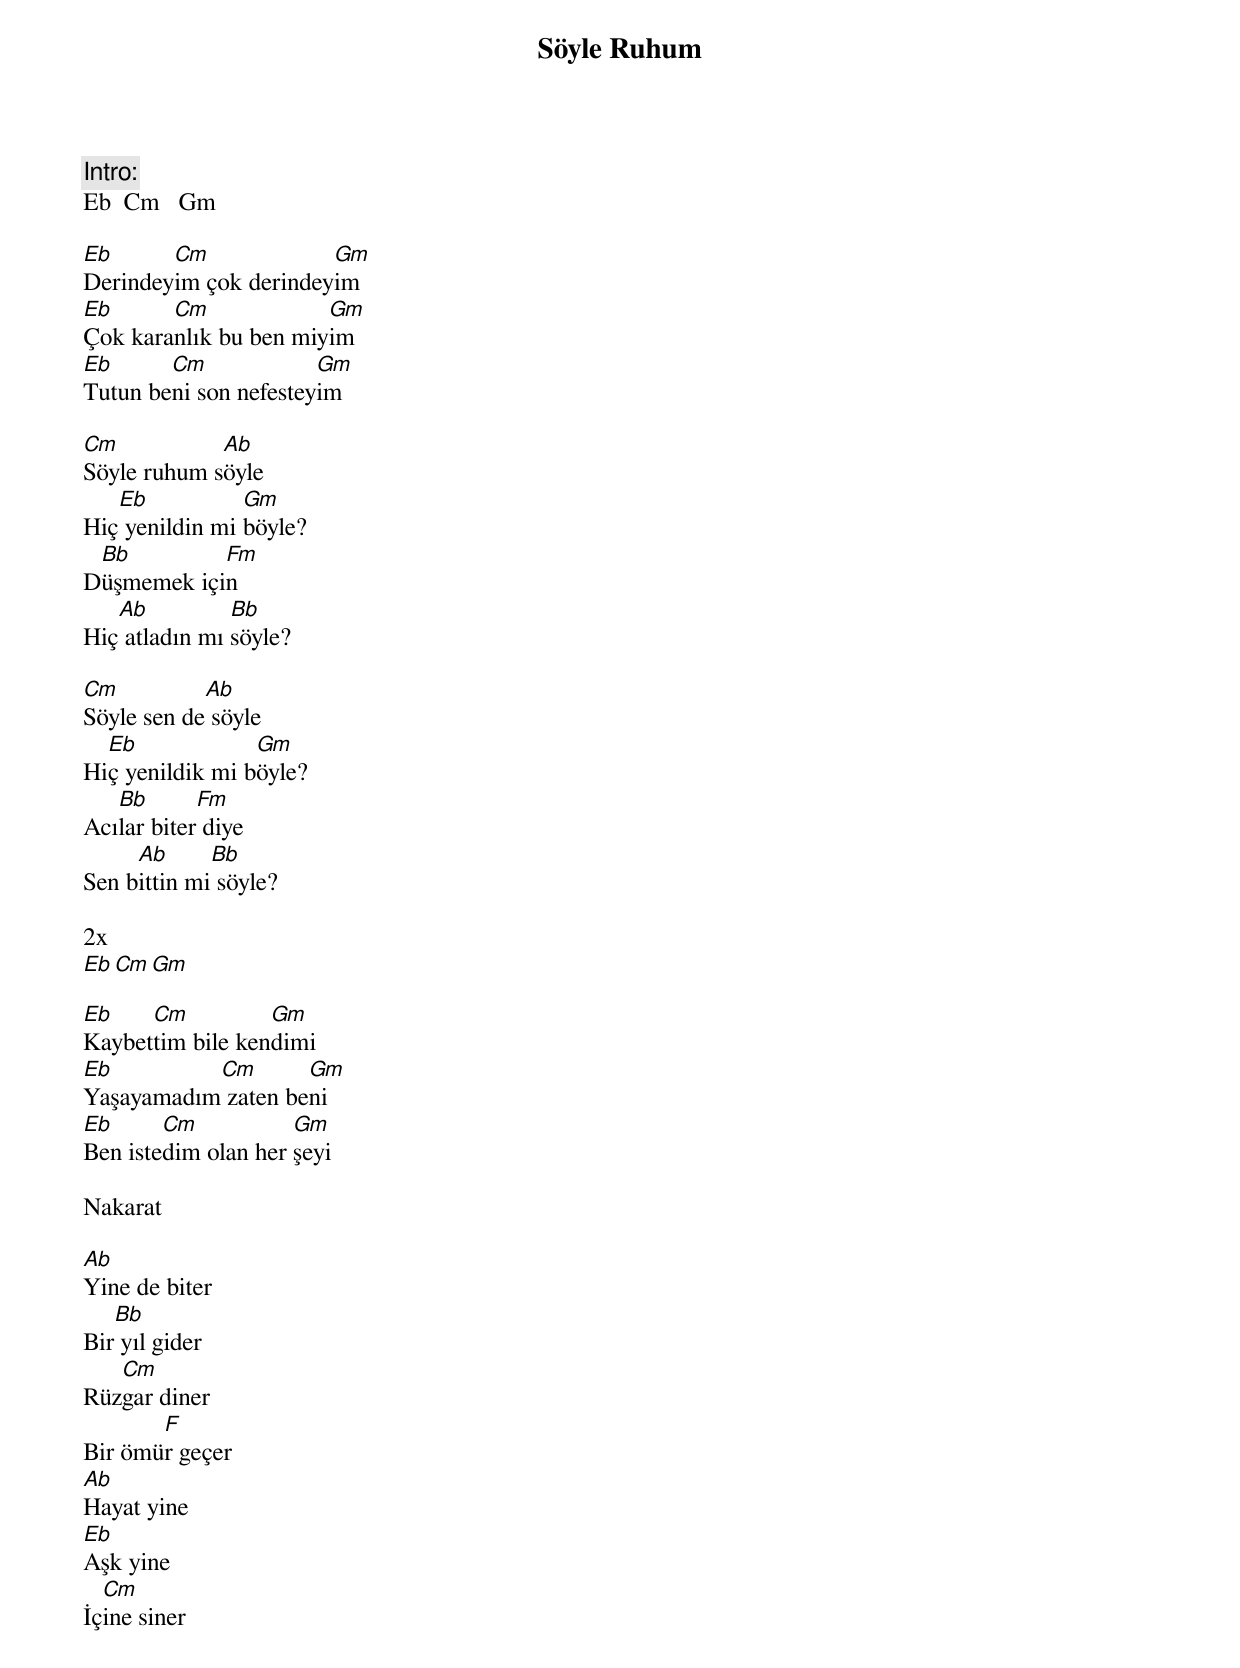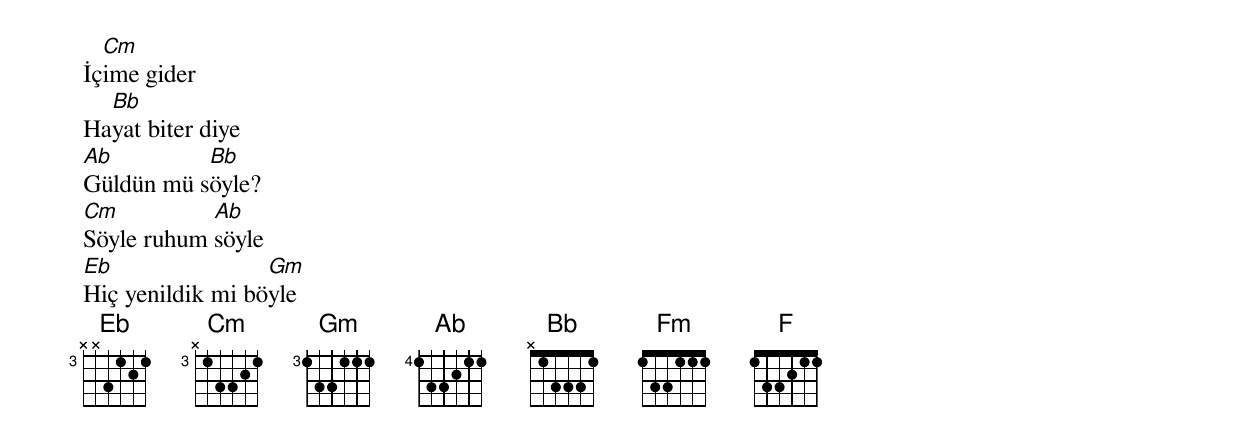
{title: Söyle Ruhum}
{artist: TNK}

Intro:
Eb  Cm   Gm

Eb      Cm             Gm
Derindeyim çok derindeyim
Eb      Cm             Gm
Çok karanlık bu ben miyim
Eb      Cm             Gm
Tutun beni son nefesteyim

Cm           Ab
Söyle ruhum söyle
   Eb           Gm
Hiç yenildin mi böyle?
 Bb         Fm
Düşmemek için
   Ab          Bb
Hiç atladın mı söyle?

Cm          Ab
Söyle sen de söyle
  Eb             Gm
Hiç yenildik mi böyle?
   Bb       Fm
Acılar biter diye
     Ab      Bb
Sen bittin mi söyle?

2x
Eb  Cm  Gm

Eb    Cm          Gm
Kaybettim bile kendimi
Eb         Cm       Gm
Yaşayamadım zaten beni
Eb      Cm           Gm
Ben istedim olan her şeyi

Nakarat

Ab
Yine de biter
   Bb
Bir yıl gider
   Cm
Rüzgar diner
       F
Bir ömür geçer
Ab
Hayat yine
Eb
Aşk yine
  Cm
İçine siner
  Cm
İçime gider
  Bb
Hayat biter diye
Ab         Bb
Güldün mü söyle?
Cm          Ab
Söyle ruhum söyle
Eb                Gm
Hiç yenildik mi böyle
